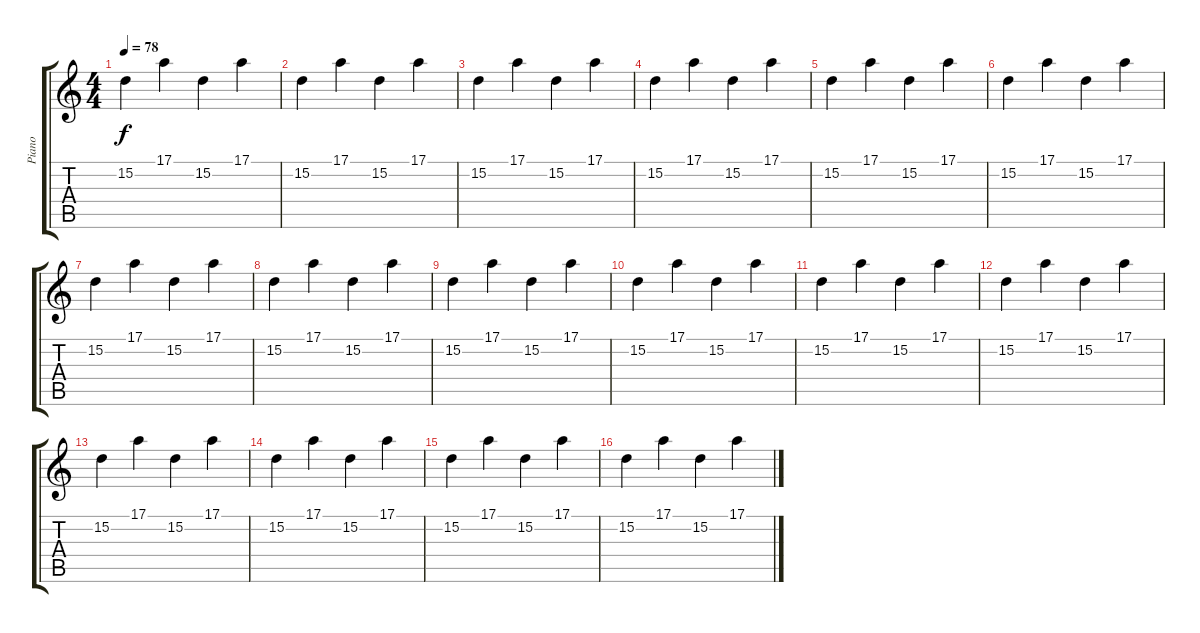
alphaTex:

\track ("Piano" "Piano") {instrument brightacousticpiano}
\staff {score tabs}
\tuning (E4 B3 G3 D3 A2 E2) {hide}
\ts (4 4)
\tempo 78
\clef g2
\ks c
15.2.4{dy f} 17.1.4 15.2.4 17.1.4 |
15.2.4 17.1.4 15.2.4 17.1.4 |
15.2.4 17.1.4 15.2.4 17.1.4 |
15.2.4 17.1.4 15.2.4 17.1.4 |
15.2.4 17.1.4 15.2.4 17.1.4 |
15.2.4 17.1.4 15.2.4 17.1.4 |
15.2.4 17.1.4 15.2.4 17.1.4 |
15.2.4 17.1.4 15.2.4 17.1.4 |
15.2.4 17.1.4 15.2.4 17.1.4 |
15.2.4 17.1.4 15.2.4 17.1.4 |
15.2.4 17.1.4 15.2.4 17.1.4 |
15.2.4 17.1.4 15.2.4 17.1.4 |
15.2.4 17.1.4 15.2.4 17.1.4 |
15.2.4 17.1.4 15.2.4 17.1.4 |
15.2.4 17.1.4 15.2.4 17.1.4 |
15.2.4 17.1.4 15.2.4 17.1.4
